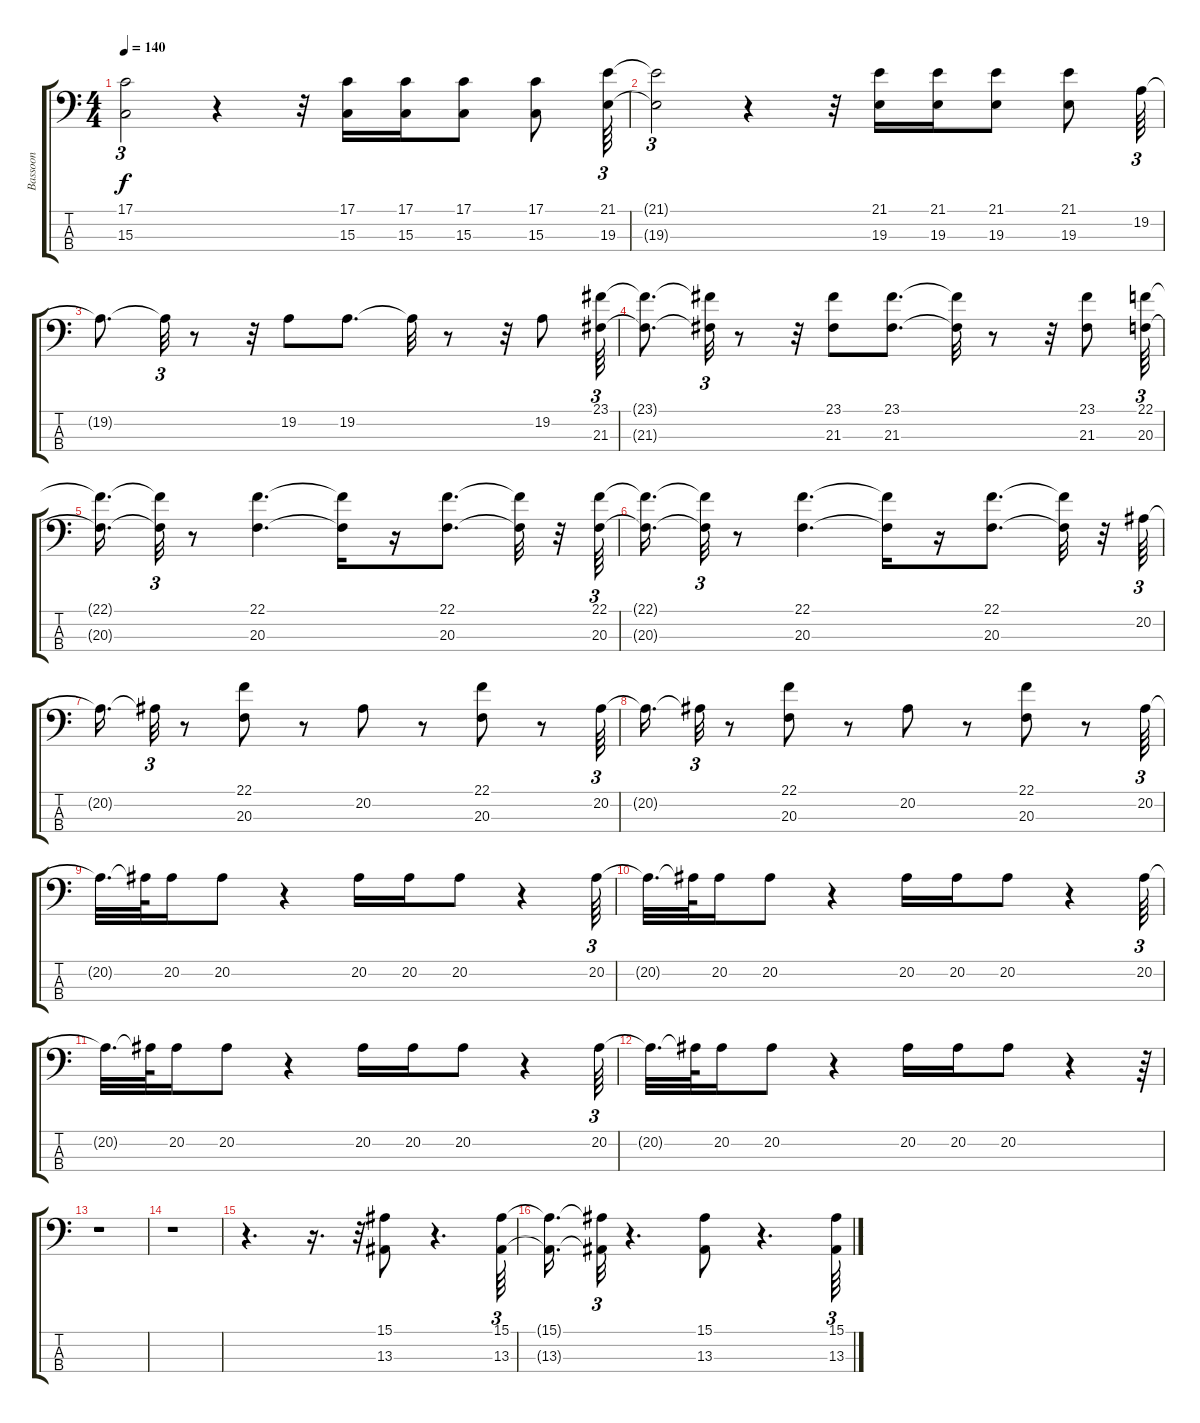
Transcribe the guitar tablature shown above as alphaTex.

\track ("Bassoon" "Bassoon") {instrument bassoon}
\staff {score tabs}
\tuning (G2 D2 A1 E1) {hide}
\ts (4 4)
\tempo 140
\clef f4
\ks c
(17.1{t} 15.3{t}).2{tu (3 2) dy f} r.4 r.32 (17.1 15.3).16 (17.1 15.3).16 (17.1 15.3).8 (17.1 15.3).8 (21.1 19.3).64{tu (3 2)} |
(21.1{t} 19.3{t}).2{tu (3 2)} r.4 r.32 (21.1 19.3).16 (21.1 19.3).16 (21.1 19.3).8 (21.1 19.3).8 19.2.64{tu (3 2)} |
19.2{t}.8{d} 19.2{t}.32{tu (3 2)} r.8 r.32 19.2.8 19.2.8{d} 19.2{t}.32 r.8 r.32 19.2.8 (23.1 21.3).64{tu (3 2)} |
(23.1{t} 21.3{t}).8{d} (23.1{t} 21.3{t}).32{tu (3 2)} r.8 r.32 (23.1 21.3).8 (23.1 21.3).8{d} (23.1{t} 21.3{t}).32 r.8 r.32 (23.1 21.3).8 (22.1 20.3).64{tu (3 2)} |
(22.1{t} 20.3{t}).16{d} (22.1{t} 20.3{t}).32{tu (3 2)} r.8 (22.1 20.3).4{d} (22.1{t} 20.3{t}).16 r.16 (22.1 20.3).8{d} (22.1{t} 20.3{t}).32 r.32 (22.1 20.3).64{tu (3 2)} |
(22.1{t} 20.3{t}).16{d} (22.1{t} 20.3{t}).32{tu (3 2)} r.8 (22.1 20.3).4{d} (22.1{t} 20.3{t}).16 r.16 (22.1 20.3).8{d} (22.1{t} 20.3{t}).32 r.32 20.2.64{tu (3 2)} |
20.2{t}.16{d} 20.2{t}.32{tu (3 2)} r.8 (22.1 20.3).8 r.8 20.2.8 r.8 (22.1 20.3).8 r.8 20.2.64{tu (3 2)} |
20.2{t}.16{d} 20.2{t}.32{tu (3 2)} r.8 (22.1 20.3).8 r.8 20.2.8 r.8 (22.1 20.3).8 r.8 20.2.64{tu (3 2)} |
20.2{t}.32{d} 20.2{t}.64 20.2.16 20.2.8 r.4 20.2.16 20.2.16 20.2.8 r.4 20.2.64{tu (3 2)} |
20.2{t}.32{d} 20.2{t}.64 20.2.16 20.2.8 r.4 20.2.16 20.2.16 20.2.8 r.4 20.2.64{tu (3 2)} |
20.2{t}.32{d} 20.2{t}.64 20.2.16 20.2.8 r.4 20.2.16 20.2.16 20.2.8 r.4 20.2.64{tu (3 2)} |
20.2{t}.32{d} 20.2{t}.64 20.2.16 20.2.8 r.4 20.2.16 20.2.16 20.2.8 r.4 r.64{tu (3 2)} |
r.1 |
r.1 |
r.4{d} r.16{d} r.32{tu (3 2)} (15.1 13.3).8 r.4{d} (15.1 13.3).64{tu (3 2)} |
(15.1{t} 13.3{t}).16{d} (15.1{t} 13.3{t}).32{tu (3 2)} r.4{d} (15.1 13.3).8 r.4{d} (15.1 13.3).64{tu (3 2)}
